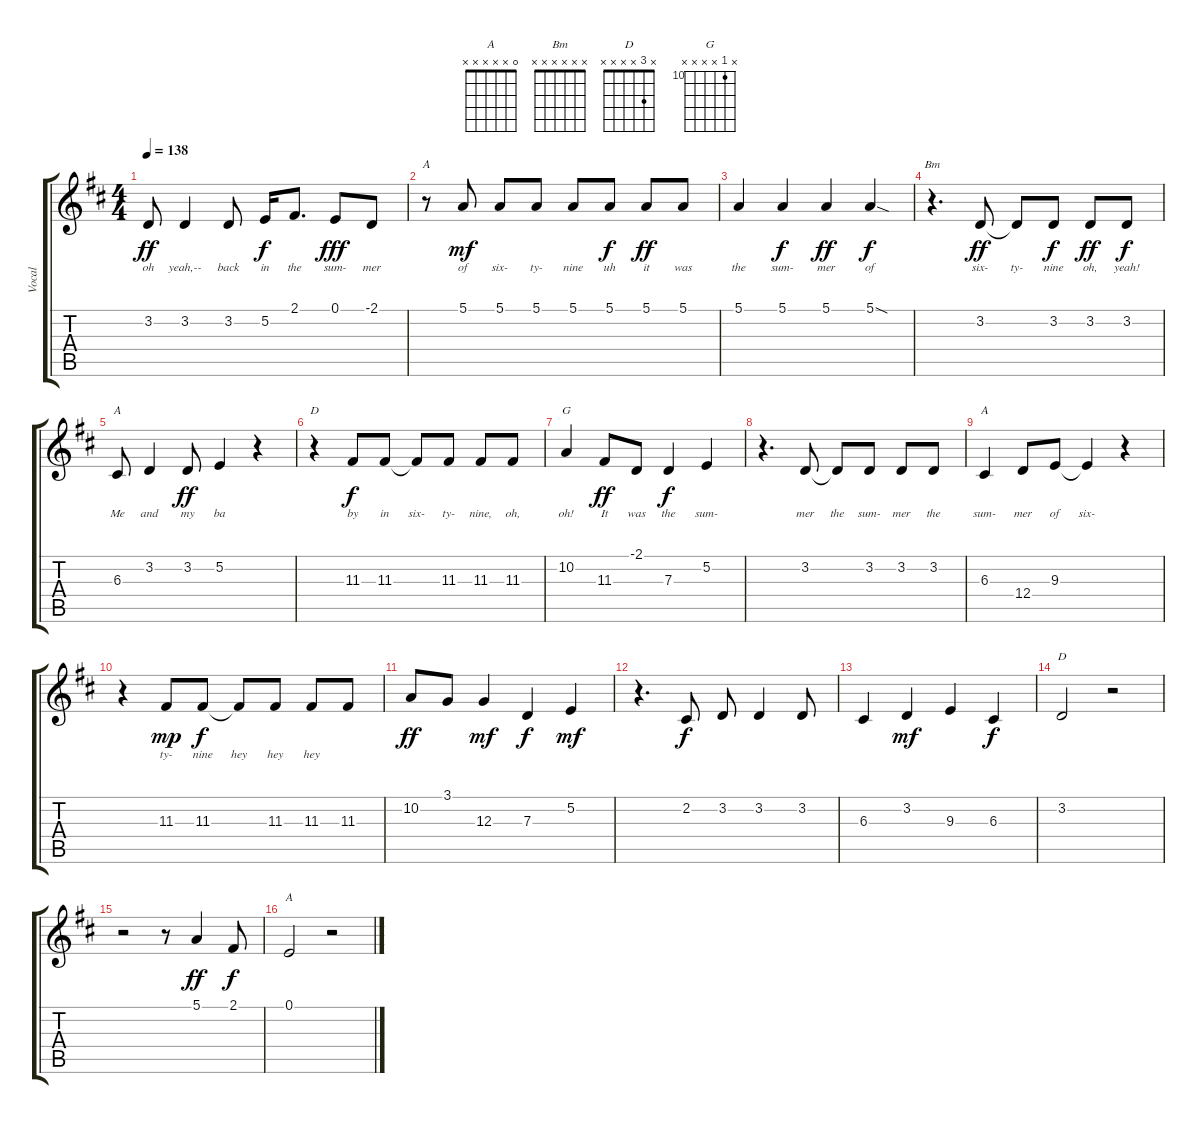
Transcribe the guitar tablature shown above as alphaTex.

\track ("Vocal" "Vocal") {instrument synthbrass1}
\staff {score tabs}
\tuning (E4 B3 G3 D3 A2 E2) {hide}
\chord ("A" x x x x x x)
\chord ("Bm" x x x x x x)
\chord ("A" x x 6 x x x) {firstfret 6}
\chord ("D" x x x x x x)
\chord ("G" x 10 x x x x) {firstfret 10}
\chord ("A" x 5 6 x x x) {firstfret 5}
\chord ("D" x 3 x x x x)
\chord ("A" 0 x x x x x)
\ts (4 4)
\tempo 138
\clef g2
\ks d
3.2.8{lyrics (0 "oh") lyrics (1 "") lyrics (2 "") lyrics (3 "") lyrics (4 "") dy ff} 3.2.4{lyrics (0 "yeah,--") lyrics (1 "") lyrics (2 "") lyrics (3 "") lyrics (4 "")} 3.2.8{lyrics (0 "back") lyrics (1 "") lyrics (2 "") lyrics (3 "") lyrics (4 "")} 5.2.16{lyrics (0 "in") lyrics (1 "") lyrics (2 "") lyrics (3 "") lyrics (4 "") dy f} 2.1.8{d lyrics (0 "the") lyrics (1 "") lyrics (2 "") lyrics (3 "") lyrics (4 "")} 0.1.8{lyrics (0 "sum-") lyrics (1 "") lyrics (2 "") lyrics (3 "") lyrics (4 "") dy fff} -2.1.8{lyrics (0 "mer") lyrics (1 "") lyrics (2 "") lyrics (3 "") lyrics (4 "")} |
r.8{ch "A"} 5.1.8{lyrics (0 "of") lyrics (1 "") lyrics (2 "") lyrics (3 "") lyrics (4 "") dy mf} 5.1.8{lyrics (0 "six-") lyrics (1 "") lyrics (2 "") lyrics (3 "") lyrics (4 "")} 5.1.8{lyrics (0 "ty-") lyrics (1 "") lyrics (2 "") lyrics (3 "") lyrics (4 "")} 5.1.8{lyrics (0 "nine") lyrics (1 "") lyrics (2 "") lyrics (3 "") lyrics (4 "")} 5.1.8{lyrics (0 "uh") lyrics (1 "") lyrics (2 "") lyrics (3 "") lyrics (4 "") dy f} 5.1.8{lyrics (0 "it") lyrics (1 "") lyrics (2 "") lyrics (3 "") lyrics (4 "") dy ff} 5.1.8{lyrics (0 "was") lyrics (1 "") lyrics (2 "") lyrics (3 "") lyrics (4 "")} |
5.1.4{lyrics (0 "the") lyrics (1 "") lyrics (2 "") lyrics (3 "") lyrics (4 "")} 5.1.4{lyrics (0 "sum-") lyrics (1 "") lyrics (2 "") lyrics (3 "") lyrics (4 "") dy f} 5.1.4{lyrics (0 "mer") lyrics (1 "") lyrics (2 "") lyrics (3 "") lyrics (4 "") dy ff} 5.1{sod}.4{lyrics (0 "of") lyrics (1 "") lyrics (2 "") lyrics (3 "") lyrics (4 "") dy f} |
r.4{d ch "Bm"} 3.2.8{lyrics (0 "six-") lyrics (1 "") lyrics (2 "") lyrics (3 "") lyrics (4 "") dy ff} 3.2{t}.8{lyrics (0 "ty-") lyrics (1 "") lyrics (2 "") lyrics (3 "") lyrics (4 "")} 3.2.8{lyrics (0 "nine") lyrics (1 "") lyrics (2 "") lyrics (3 "") lyrics (4 "") dy f} 3.2.8{lyrics (0 "oh,") lyrics (1 "") lyrics (2 "") lyrics (3 "") lyrics (4 "") dy ff} 3.2.8{lyrics (0 "yeah!") lyrics (1 "") lyrics (2 "") lyrics (3 "") lyrics (4 "") dy f} |
6.3.8{ch "A" lyrics (0 "Me") lyrics (1 "") lyrics (2 "") lyrics (3 "") lyrics (4 "")} 3.2.4{lyrics (0 "and") lyrics (1 "") lyrics (2 "") lyrics (3 "") lyrics (4 "")} 3.2.8{lyrics (0 "my") lyrics (1 "") lyrics (2 "") lyrics (3 "") lyrics (4 "") dy ff} 5.2.4{lyrics (0 "ba") lyrics (1 "") lyrics (2 "") lyrics (3 "") lyrics (4 "")} r.4 |
r.4{ch "D"} 11.3.8{lyrics (0 "by") lyrics (1 "") lyrics (2 "") lyrics (3 "") lyrics (4 "") dy f} 11.3.8{lyrics (0 "in") lyrics (1 "") lyrics (2 "") lyrics (3 "") lyrics (4 "")} 11.3{t}.8{lyrics (0 "six-") lyrics (1 "") lyrics (2 "") lyrics (3 "") lyrics (4 "")} 11.3.8{lyrics (0 "ty-") lyrics (1 "") lyrics (2 "") lyrics (3 "") lyrics (4 "")} 11.3.8{lyrics (0 "nine,") lyrics (1 "") lyrics (2 "") lyrics (3 "") lyrics (4 "")} 11.3.8{lyrics (0 "oh,") lyrics (1 "") lyrics (2 "") lyrics (3 "") lyrics (4 "")} |
10.2.4{ch "G" lyrics (0 "oh!") lyrics (1 "") lyrics (2 "") lyrics (3 "") lyrics (4 "")} 11.3.8{lyrics (0 "It") lyrics (1 "") lyrics (2 "") lyrics (3 "") lyrics (4 "") dy ff} -2.1.8{lyrics (0 "was") lyrics (1 "") lyrics (2 "") lyrics (3 "") lyrics (4 "")} 7.3.4{lyrics (0 "the") lyrics (1 "") lyrics (2 "") lyrics (3 "") lyrics (4 "") dy f} 5.2.4{lyrics (0 "sum-") lyrics (1 "") lyrics (2 "") lyrics (3 "") lyrics (4 "")} |
r.4{d} 3.2.8{lyrics (0 "mer") lyrics (1 "") lyrics (2 "") lyrics (3 "") lyrics (4 "")} 3.2{t}.8{lyrics (0 "the") lyrics (1 "") lyrics (2 "") lyrics (3 "") lyrics (4 "")} 3.2.8{lyrics (0 "sum-") lyrics (1 "") lyrics (2 "") lyrics (3 "") lyrics (4 "")} 3.2.8{lyrics (0 "mer") lyrics (1 "") lyrics (2 "") lyrics (3 "") lyrics (4 "")} 3.2.8{lyrics (0 "the") lyrics (1 "") lyrics (2 "") lyrics (3 "") lyrics (4 "")} |
6.3.4{ch "A" lyrics (0 "sum-") lyrics (1 "") lyrics (2 "") lyrics (3 "") lyrics (4 "")} 12.4.8{lyrics (0 "mer") lyrics (1 "") lyrics (2 "") lyrics (3 "") lyrics (4 "")} 9.3.8{lyrics (0 "of") lyrics (1 "") lyrics (2 "") lyrics (3 "") lyrics (4 "")} 9.3{t}.4{lyrics (0 "six-") lyrics (1 "") lyrics (2 "") lyrics (3 "") lyrics (4 "")} r.4 |
r.4 11.3.8{lyrics (0 "ty-") lyrics (1 "") lyrics (2 "") lyrics (3 "") lyrics (4 "") dy mp} 11.3.8{lyrics (0 "nine") lyrics (1 "") lyrics (2 "") lyrics (3 "") lyrics (4 "") dy f} 11.3{t}.8{lyrics (0 "hey") lyrics (1 "") lyrics (2 "") lyrics (3 "") lyrics (4 "")} 11.3.8{lyrics (0 "hey") lyrics (1 "") lyrics (2 "") lyrics (3 "") lyrics (4 "")} 11.3.8{lyrics (0 "hey") lyrics (1 "") lyrics (2 "") lyrics (3 "") lyrics (4 "")} 11.3.8 |
10.2.8{dy ff} 3.1.8 12.3.4{dy mf} 7.3.4{dy f} 5.2.4{dy mf} |
r.4{d} 2.2.8{dy f} 3.2.8 3.2.4 3.2.8 |
6.3.4 3.2.4{dy mf} 9.3.4 6.3.4{dy f} |
3.2.2{ch "D"} r.2 |
r.2 r.8 5.1.4{dy ff} 2.1.8{dy f} |
0.1.2{ch "A"} r.2
